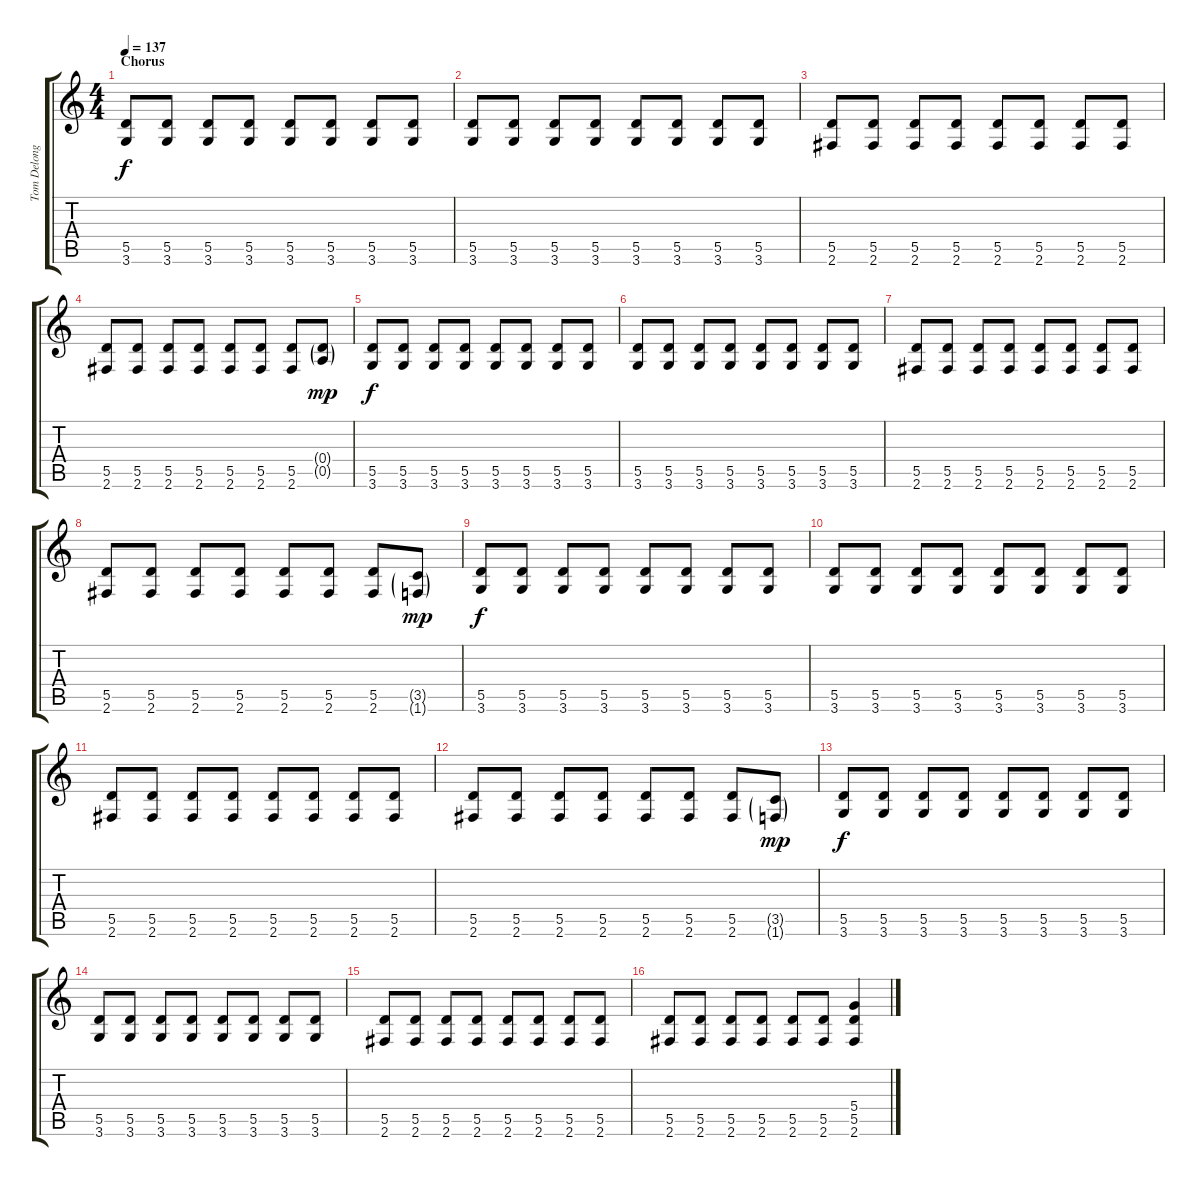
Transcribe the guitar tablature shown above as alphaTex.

\track ("Tom Delonge" "Tom Delong") {instrument electricguitarjazz}
\staff {score tabs}
\tuning (E4 B3 G3 D3 A2 E2) {hide}
\ts (4 4)
\section ("" "Chorus")
\tempo 137
\clef g2
\ks c
(5.5 3.6).8{dy f instrument distortionguitar} (5.5 3.6).8 (5.5 3.6).8 (5.5 3.6).8 (5.5 3.6).8 (5.5 3.6).8 (5.5 3.6).8 (5.5 3.6).8 |
(5.5 3.6).8 (5.5 3.6).8 (5.5 3.6).8 (5.5 3.6).8 (5.5 3.6).8 (5.5 3.6).8 (5.5 3.6).8 (5.5 3.6).8 |
(5.5 2.6).8 (5.5 2.6).8 (5.5 2.6).8 (5.5 2.6).8 (5.5 2.6).8 (5.5 2.6).8 (5.5 2.6).8 (5.5 2.6).8 |
(5.5 2.6).8 (5.5 2.6).8 (5.5 2.6).8 (5.5 2.6).8 (5.5 2.6).8 (5.5 2.6).8 (5.5 2.6).8 (0.4{g} 0.5{g}).8{dy mp} |
(5.5 3.6).8{dy f instrument distortionguitar} (5.5 3.6).8 (5.5 3.6).8 (5.5 3.6).8 (5.5 3.6).8 (5.5 3.6).8 (5.5 3.6).8 (5.5 3.6).8 |
(5.5 3.6).8 (5.5 3.6).8 (5.5 3.6).8 (5.5 3.6).8 (5.5 3.6).8 (5.5 3.6).8 (5.5 3.6).8 (5.5 3.6).8 |
(5.5 2.6).8 (5.5 2.6).8 (5.5 2.6).8 (5.5 2.6).8 (5.5 2.6).8 (5.5 2.6).8 (5.5 2.6).8 (5.5 2.6).8 |
(5.5 2.6).8 (5.5 2.6).8 (5.5 2.6).8 (5.5 2.6).8 (5.5 2.6).8 (5.5 2.6).8 (5.5 2.6).8 (3.5{g} 1.6{g}).8{dy mp} |
(5.5 3.6).8{dy f instrument distortionguitar} (5.5 3.6).8 (5.5 3.6).8 (5.5 3.6).8 (5.5 3.6).8 (5.5 3.6).8 (5.5 3.6).8 (5.5 3.6).8 |
(5.5 3.6).8 (5.5 3.6).8 (5.5 3.6).8 (5.5 3.6).8 (5.5 3.6).8 (5.5 3.6).8 (5.5 3.6).8 (5.5 3.6).8 |
(5.5 2.6).8 (5.5 2.6).8 (5.5 2.6).8 (5.5 2.6).8 (5.5 2.6).8 (5.5 2.6).8 (5.5 2.6).8 (5.5 2.6).8 |
(5.5 2.6).8 (5.5 2.6).8 (5.5 2.6).8 (5.5 2.6).8 (5.5 2.6).8 (5.5 2.6).8 (5.5 2.6).8 (3.5{g} 1.6{g}).8{dy mp} |
(5.5 3.6).8{dy f instrument distortionguitar} (5.5 3.6).8 (5.5 3.6).8 (5.5 3.6).8 (5.5 3.6).8 (5.5 3.6).8 (5.5 3.6).8 (5.5 3.6).8 |
(5.5 3.6).8 (5.5 3.6).8 (5.5 3.6).8 (5.5 3.6).8 (5.5 3.6).8 (5.5 3.6).8 (5.5 3.6).8 (5.5 3.6).8 |
(5.5 2.6).8 (5.5 2.6).8 (5.5 2.6).8 (5.5 2.6).8 (5.5 2.6).8 (5.5 2.6).8 (5.5 2.6).8 (5.5 2.6).8 |
(5.5 2.6).8 (5.5 2.6).8 (5.5 2.6).8 (5.5 2.6).8 (5.5 2.6).8 (5.5 2.6).8 (5.4 5.5 2.6).4
